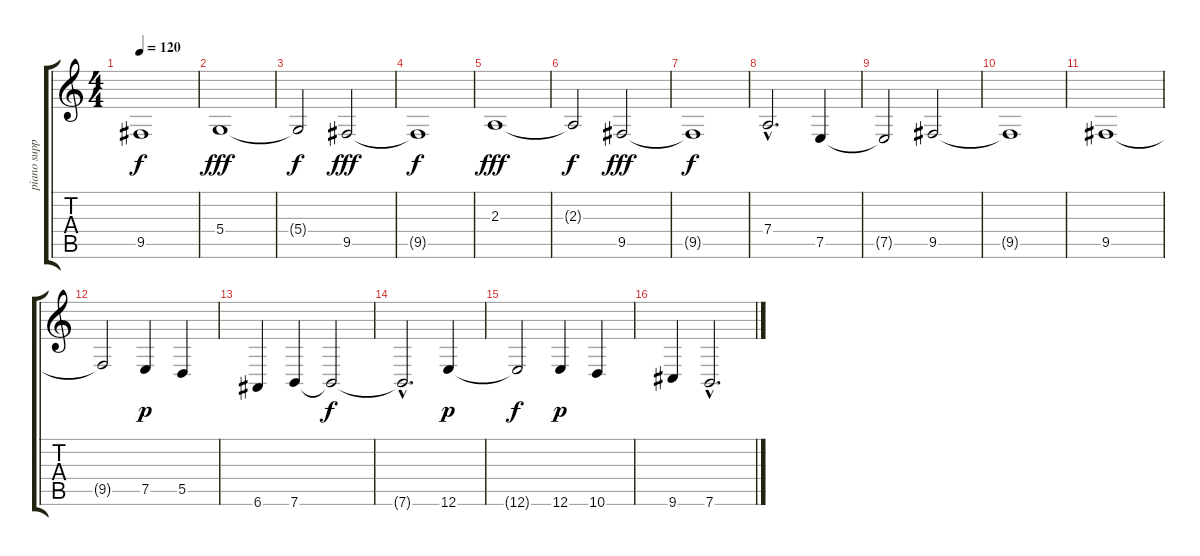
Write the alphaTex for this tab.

\track ("piano support" "piano supp") {instrument choiraahs}
\staff {score tabs}
\tuning (E4 B3 G3 D3 A2 E2) {hide}
\ts (4 4)
\tempo 120
\clef g2
\ks c
9.5{t}.1{dy f} |
5.4.1{dy fff} |
5.4{t}.2{dy f} 9.5.2{dy fff} |
9.5{t}.1{dy f} |
2.3.1{dy fff} |
2.3{t}.2{dy f} 9.5.2{dy fff} |
9.5{t}.1{dy f} |
7.4{hac}.2{d} 7.5.4 |
7.5{t}.2 9.5.2 |
9.5{t}.1 |
9.5.1 |
9.5{t}.2{volume 0} 7.5.4{dy p volume 15 instrument stringensemble1} 5.5.4 |
6.6.4 7.6.4 7.6{t}.2{dy f} |
7.6{hac t}.2{d} 12.6.4{dy p} |
12.6{t}.2{dy f} 12.6.4{dy p} 10.6.4 |
9.6.4{volume 8} 7.6{hac}.2{d}
